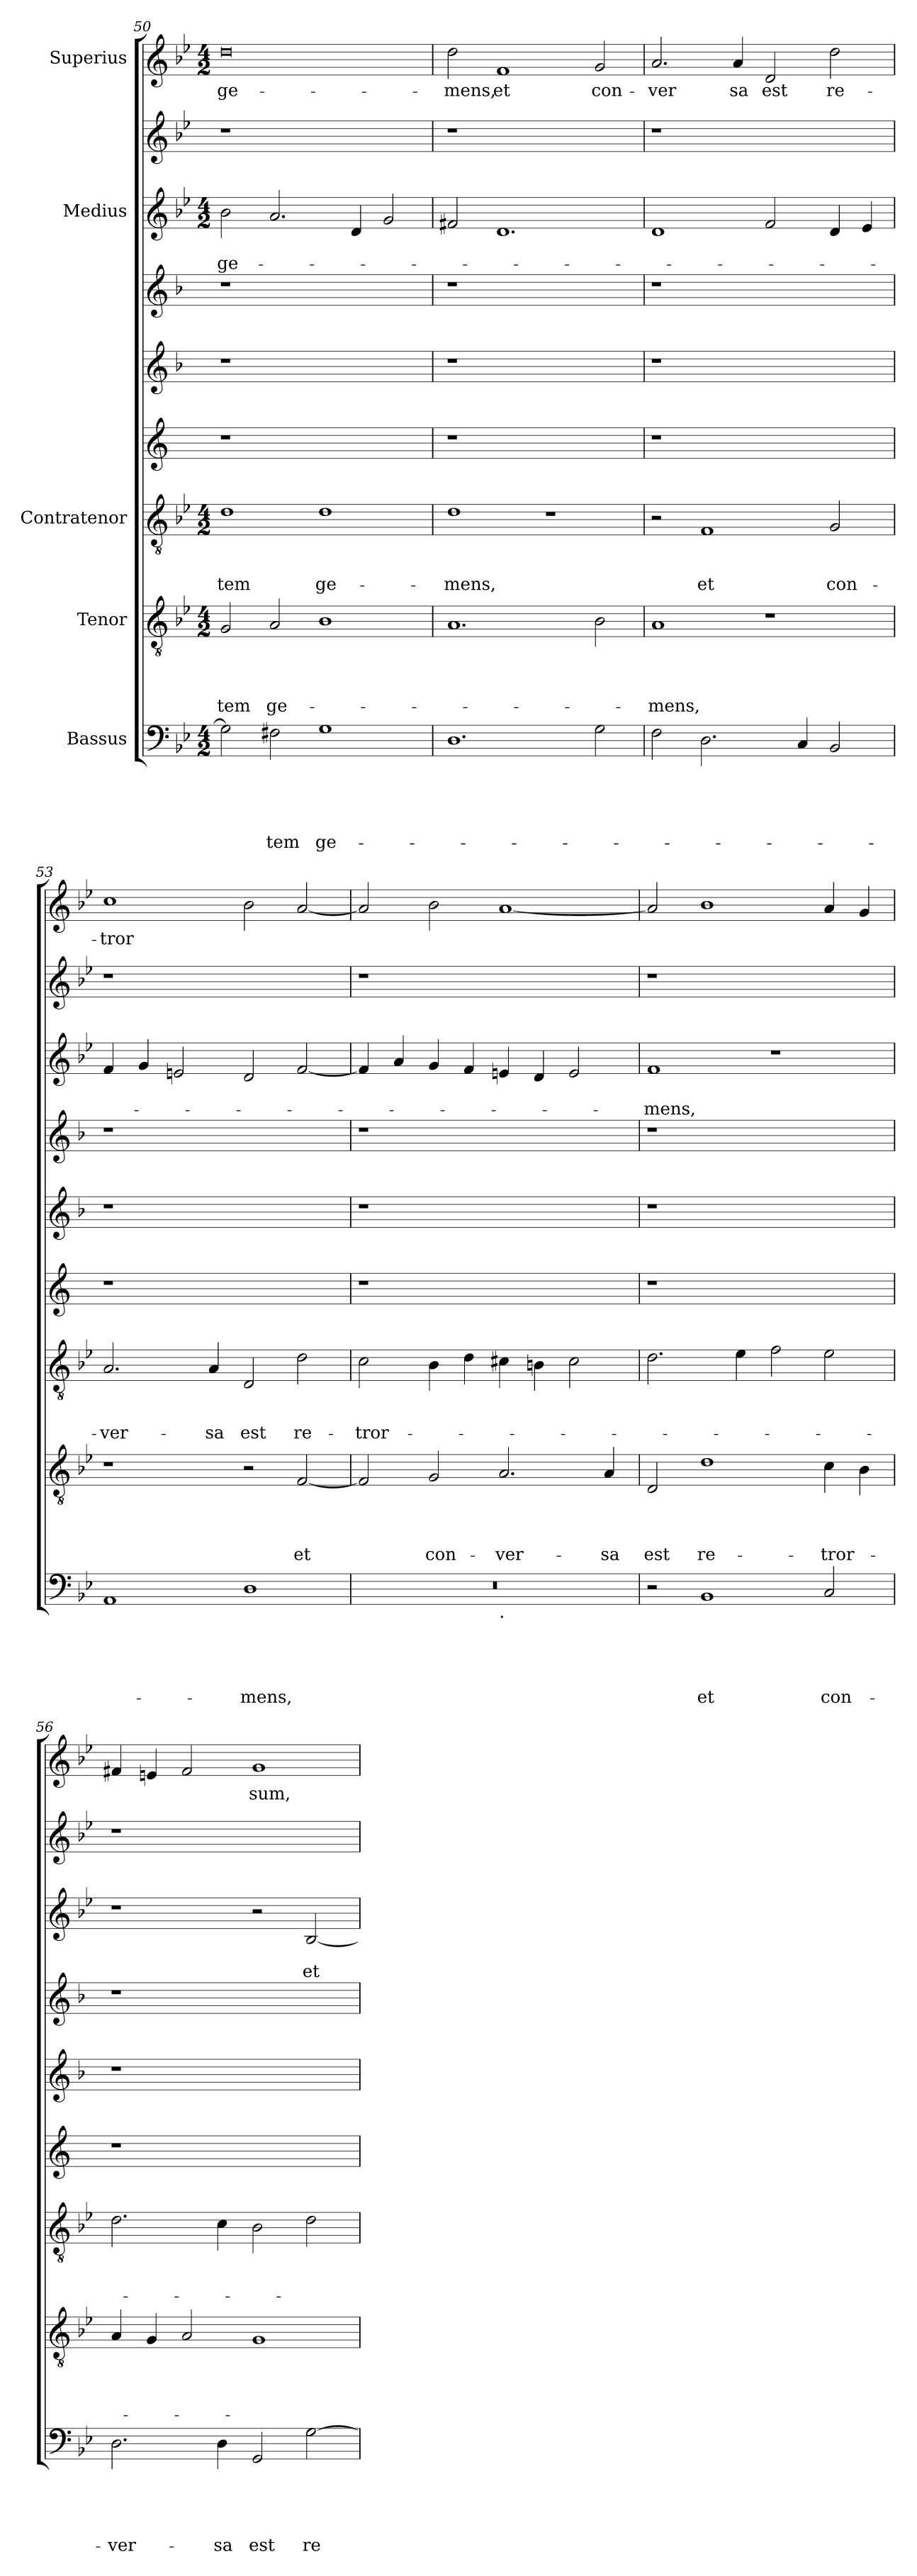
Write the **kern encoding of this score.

**kern	**text	**text	**text	**text	**text	**kern	**text	**text	**text	**text	**kern	**text	**text	**text	**kern	**kern	**kern	**kern	**text	**text	**kern	**kern	**text
*part9	*part9	*part9	*part9	*part9	*part9	*part8	*part8	*part8	*part8	*part8	*part7	*part7	*part7	*part7	*part6	*part5	*part4	*part3	*part3	*part3	*part2	*part1	*part1
*staff9	*staff9	*staff9	*staff9	*staff9	*staff9	*staff8	*staff8	*staff8	*staff8	*staff8	*staff7	*staff7	*staff7	*staff7	*staff6	*staff5	*staff4	*staff3	*staff3	*staff3	*staff2	*staff1	*staff1
*I"Bassus	*	*	*	*	*	*I"Tenor	*	*	*	*	*I"Contratenor	*	*	*	*	*	*	*I"Medius	*	*	*	*I"Superius	*
*clefF4	*	*	*	*	*	*clefGv2	*	*	*	*	*clefGv2	*	*	*	*clefG2	*clefG2	*clefG2	*clefG2	*	*	*clefG2	*clefG2	*
*	*	*	*	*	*	*	*	*	*	*	*	*	*	*	*ITrd1c2	*ITrd-3c-5	*ITrd-3c-5	*	*	*	*	*	*
*k[b-e-]	*	*	*	*	*	*k[b-e-]	*	*	*	*	*k[b-e-]	*	*	*	*k[b-e-]	*k[b-e-]	*k[b-e-]	*k[b-e-]	*	*	*k[b-e-]	*k[b-e-]	*
*B-:	*	*	*	*	*	*B-:	*	*	*	*	*B-:	*	*	*	*B-:	*B-:	*B-:	*B-:	*	*	*B-:	*B-:	*
*M4/2	*	*	*	*	*	*M4/2	*	*	*	*	*M4/2	*	*	*	*	*	*	*M4/2	*	*	*	*M4/2	*
=50	=50	=50	=50	=50	=50	=50	=50	=50	=50	=50	=50	=50	=50	=50	=50	=50	=50	=50	=50	=50	=50	=50	=50
!	!	!	!	!	!	!	!	!	!	!LO:LY:b	!	!	!	!LO:LY:b	!	!	!	!	!	!LO:LY:b	!	!	!LO:LY:b
2G\]	.	.	.	.	.	2G/	.	.	.	-tem	1d	.	.	-tem	1r	1r	1r	2b-\	.	ge-	1r	0dd	ge-
!	!	!	!	!	!LO:LY:b	!	!	!	!	!LO:LY:b	!	!	!	!	!	!	!	!	!	!	!	!	!
2F#X\	.	.	.	.	-tem	2A/	.	.	.	ge-	.	.	.	.	.	.	.	2.a/	.	.	.	.	.
!	!	!	!	!	!LO:LY:b	!	!	!	!	!	!	!	!	!LO:LY:b	!	!	!	!	!	!	!	!	!
1G	.	.	.	.	ge-	1B-	.	.	.	.	1d	.	.	ge-	1ryy	1ryy	1ryy	.	.	.	1ryy	.	.
.	.	.	.	.	.	.	.	.	.	.	.	.	.	.	.	.	.	4d/	.	.	.	.	.
.	.	.	.	.	.	.	.	.	.	.	.	.	.	.	.	.	.	2g/	.	.	.	.	.
!!LO:LB:g=z
=51	=51	=51	=51	=51	=51	=51	=51	=51	=51	=51	=51	=51	=51	=51	=51	=51	=51	=51	=51	=51	=51	=51	=51
!	!	!	!	!	!	!	!	!	!	!	!	!	!	!LO:LY:b	!	!	!	!	!	!	!	!	!LO:LY:b
1.D	.	.	.	.	.	1.A	.	.	.	.	1d	.	.	-mens,	1r	1r	1r	2f#X/	.	.	1r	2dd\	-mens,
!	!	!	!	!	!	!	!	!	!	!	!	!	!	!	!	!	!	!	!	!	!	!	!LO:LY:b
.	.	.	.	.	.	.	.	.	.	.	.	.	.	.	.	.	.	1.d	.	.	.	1f	et
.	.	.	.	.	.	.	.	.	.	.	1r	.	.	.	1ryy	1ryy	1ryy	.	.	.	1ryy	.	.
!	!	!	!	!	!	!	!	!	!	!	!	!	!	!	!	!	!	!	!	!	!	!	!LO:LY:b
2G\	.	.	.	.	.	2B-\	.	.	.	.	.	.	.	.	.	.	.	.	.	.	.	2g/	con-
=52	=52	=52	=52	=52	=52	=52	=52	=52	=52	=52	=52	=52	=52	=52	=52	=52	=52	=52	=52	=52	=52	=52	=52
!	!	!	!	!	!	!	!	!	!	!LO:LY:b	!	!	!	!	!	!	!	!	!	!	!	!	!LO:LY:b
2F\	.	.	.	.	.	1A	.	.	.	-mens,	2r	.	.	.	1r	1r	1r	1d	.	.	1r	2.a/	-ver
!	!	!	!	!	!	!	!	!	!	!	!	!	!	!LO:LY:b	!	!	!	!	!	!	!	!	!
2.D\	.	.	.	.	.	.	.	.	.	.	1F	.	.	et	.	.	.	.	.	.	.	.	.
!	!	!	!	!	!	!	!	!	!	!	!	!	!	!	!	!	!	!	!	!	!	!	!LO:LY:b
.	.	.	.	.	.	.	.	.	.	.	.	.	.	.	.	.	.	.	.	.	.	4a/	sa
!	!	!	!	!	!	!	!	!	!	!	!	!	!	!	!	!	!	!	!	!	!	!	!LO:LY:b
.	.	.	.	.	.	1r	.	.	.	.	.	.	.	.	1ryy	1ryy	1ryy	2f/	.	.	1ryy	2d/	est
4C/	.	.	.	.	.	.	.	.	.	.	.	.	.	.	.	.	.	.	.	.	.	.	.
!	!	!	!	!	!	!	!	!	!	!	!	!	!	!LO:LY:b	!	!	!	!	!	!	!	!	!LO:LY:b
2BB-/	.	.	.	.	.	.	.	.	.	.	2G/	.	.	con-	.	.	.	4d/	.	.	.	2dd\	re-
.	.	.	.	.	.	.	.	.	.	.	.	.	.	.	.	.	.	4e-/	.	.	.	.	.
=53	=53	=53	=53	=53	=53	=53	=53	=53	=53	=53	=53	=53	=53	=53	=53	=53	=53	=53	=53	=53	=53	=53	=53
!	!	!	!	!	!	!	!	!	!	!	!	!	!	!LO:LY:b	!	!	!	!	!	!	!	!	!LO:LY:b
1AA	.	.	.	.	.	1r	.	.	.	.	2.A/	.	.	-ver-	1r	1r	1r	4f/	.	.	1r	1cc	-tror
.	.	.	.	.	.	.	.	.	.	.	.	.	.	.	.	.	.	4g/	.	.	.	.	.
.	.	.	.	.	.	.	.	.	.	.	.	.	.	.	.	.	.	2en/	.	.	.	.	.
!	!	!	!	!	!	!	!	!	!	!	!	!	!	!LO:LY:b	!	!	!	!	!	!	!	!	!
.	.	.	.	.	.	.	.	.	.	.	4A/	.	.	-sa	.	.	.	.	.	.	.	.	.
!	!	!	!	!	!LO:LY:b	!	!	!	!	!	!	!	!	!LO:LY:b	!	!	!	!	!	!	!	!	!
1D	.	.	.	.	-mens,	2r	.	.	.	.	2D/	.	.	est	1ryy	1ryy	1ryy	2d/	.	.	1ryy	2b-\	.
!	!	!	!	!	!	!	!	!	!	!LO:LY:b	!	!	!	!LO:LY:b	!	!	!	!	!	!	!	!	!
.	.	.	.	.	.	[<2F/	.	.	.	et	2d\	.	.	re-	.	.	.	[<2f/	.	.	.	[<2a/	.
=54	=54	=54	=54	=54	=54	=54	=54	=54	=54	=54	=54	=54	=54	=54	=54	=54	=54	=54	=54	=54	=54	=54	=54
!	!	!	!	!	!	!	!	!	!	!	!	!	!	!LO:LY:b	!	!	!	!	!	!	!	!	!
*^	*	*	*	*	*	*	*	*	*	*	*	*	*	*	*	*	*	*	*	*	*	*	*
0r	1ryy	.	.	.	.	.	2F/]	.	.	.	.	2c\	.	.	-tror-	1r	1r	1r	4f/]	.	.	1r	2a/]	.
.	.	.	.	.	.	.	.	.	.	.	.	.	.	.	.	.	.	.	4a/	.	.	.	.	.
!	!	!	!	!	!	!	!	!	!	!	!LO:LY:b	!	!	!	!	!	!	!	!	!	!	!	!	!
.	.	.	.	.	.	.	2G/	.	.	.	con-	4B-\	.	.	.	.	.	.	4g/	.	.	.	2b-\	.
.	.	.	.	.	.	.	.	.	.	.	.	4d\	.	.	.	.	.	.	4f/	.	.	.	.	.
!	!LO:TX:b:t=.	!	!	!	!	!	!	!	!	!	!	!	!	!	!	!	!	!	!	!	!	!	!	!
!	!	!	!	!	!	!	!	!	!	!	!LO:LY:b	!	!	!	!	!	!	!	!	!	!	!	!	!
.	1ryy	.	.	.	.	.	2.A/	.	.	.	-ver-	4c#X\	.	.	.	1ryy	1ryy	1ryy	4en/	.	.	1ryy	[<1a	.
.	.	.	.	.	.	.	.	.	.	.	.	4Bn\	.	.	.	.	.	.	4d/	.	.	.	.	.
.	.	.	.	.	.	.	.	.	.	.	.	2c#\	.	.	.	.	.	.	2e/	.	.	.	.	.
!	!	!	!	!	!	!	!	!	!	!	!LO:LY:b	!	!	!	!	!	!	!	!	!	!	!	!	!
.	.	.	.	.	.	.	4A/	.	.	.	-sa	.	.	.	.	.	.	.	.	.	.	.	.	.
=55	=55	=55	=55	=55	=55	=55	=55	=55	=55	=55	=55	=55	=55	=55	=55	=55	=55	=55	=55	=55	=55	=55	=55	=55
!	!	!	!	!	!	!	!	!	!	!	!LO:LY:b	!	!	!	!	!	!	!	!	!	!LO:LY:b	!	!	!
*v	*v	*	*	*	*	*	*	*	*	*	*	*	*	*	*	*	*	*	*	*	*	*	*	*
2r	.	.	.	.	.	2D/	.	.	.	est	2.d\	.	.	.	1r	1r	1r	1f	.	-mens,	1r	2a/]	.
!	!	!	!	!	!LO:LY:b	!	!	!	!	!LO:LY:b	!	!	!	!	!	!	!	!	!	!	!	!	!
1BB-	.	.	.	.	et	1d	.	.	.	re-	.	.	.	.	.	.	.	.	.	.	.	1b-	.
.	.	.	.	.	.	.	.	.	.	.	4e-\	.	.	.	.	.	.	.	.	.	.	.	.
.	.	.	.	.	.	.	.	.	.	.	2f\	.	.	.	1ryy	1ryy	1ryy	1r	.	.	1ryy	.	.
!	!	!	!	!	!LO:LY:b	!	!	!	!	!LO:LY:b	!	!	!	!	!	!	!	!	!	!	!	!	!
2C/	.	.	.	.	con-	4c\	.	.	.	-tror-	2e-\	.	.	.	.	.	.	.	.	.	.	4a/	.
.	.	.	.	.	.	4B-\	.	.	.	.	.	.	.	.	.	.	.	.	.	.	.	4g/	.
!!LO:PB:g=z
=56	=56	=56	=56	=56	=56	=56	=56	=56	=56	=56	=56	=56	=56	=56	=56	=56	=56	=56	=56	=56	=56	=56	=56
!	!	!	!	!	!LO:LY:b	!	!	!	!	!	!	!	!	!	!	!	!	!	!	!	!	!	!
2.D\	.	.	.	.	-ver-	4A/	.	.	.	.	2.d\	.	.	.	1r	1r	1r	1r	.	.	1r	4f#X/	.
.	.	.	.	.	.	4G/	.	.	.	.	.	.	.	.	.	.	.	.	.	.	.	4en/	.
.	.	.	.	.	.	2A/	.	.	.	.	.	.	.	.	.	.	.	.	.	.	.	2f#/	.
!	!	!	!	!	!LO:LY:b	!	!	!	!	!	!	!	!	!	!	!	!	!	!	!	!	!	!
4D\	.	.	.	.	-sa	.	.	.	.	.	4c\	.	.	.	.	.	.	.	.	.	.	.	.
!	!	!	!	!	!LO:LY:b	!	!	!	!	!	!	!	!	!	!	!	!	!	!	!	!	!	!LO:LY:b
2GG/	.	.	.	.	est	1G	.	.	.	.	2B-\	.	.	.	1ryy	1ryy	1ryy	2r	.	.	1ryy	1g	sum,
!	!	!	!	!	!LO:LY:b	!	!	!	!	!	!	!	!	!	!	!	!	!	!	!LO:LY:b	!	!	!
[>2G\	.	.	.	.	re-	.	.	.	.	.	2d\	.	.	.	.	.	.	[<2B-/	.	et	.	.	.
=	=	=	=	=	=	=	=	=	=	=	=	=	=	=	=	=	=	=	=	=	=	=	=
*-	*-	*-	*-	*-	*-	*-	*-	*-	*-	*-	*-	*-	*-	*-	*-	*-	*-	*-	*-	*-	*-	*-	*-
